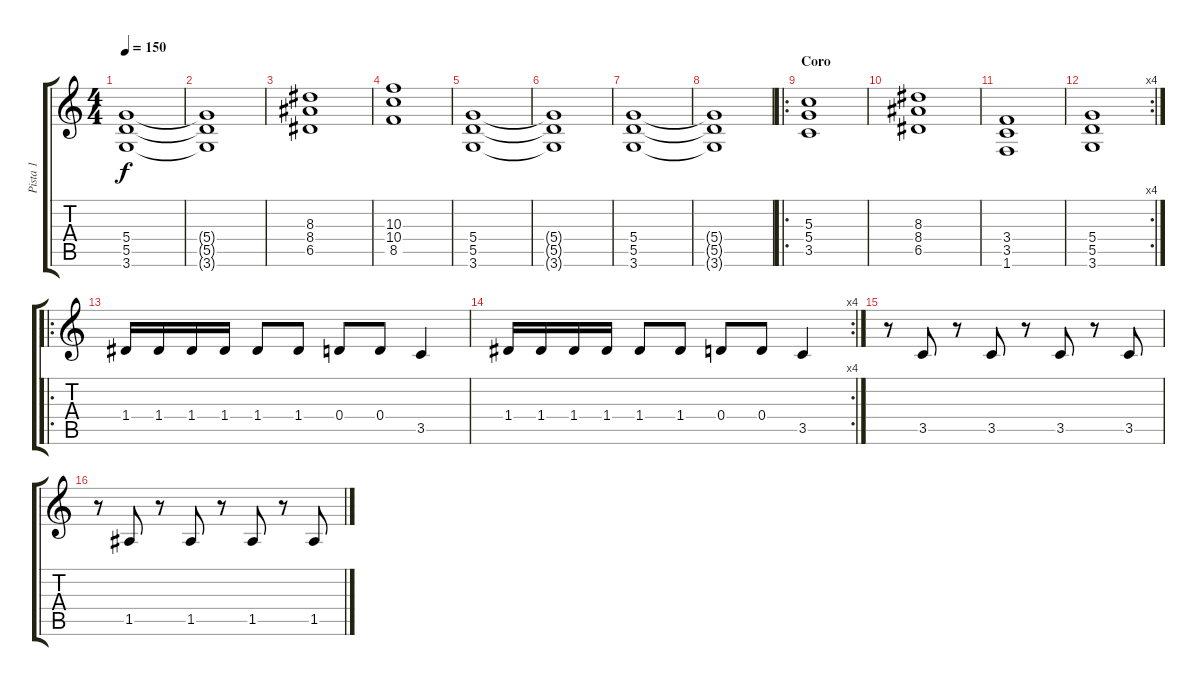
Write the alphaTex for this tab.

\track ("Pista 1" "Pista 1") {instrument overdrivenguitar}
\staff {score tabs}
\tuning (E4 B3 G3 D3 A2 E2) {hide}
\ts (4 4)
\tempo 150
\clef g2
\ks c
(5.4 5.5 3.6).1{dy f} |
(5.4{t} 5.5{t} 3.6{t}).1 |
(8.3 8.4 6.5).1 |
(10.3 10.4 8.5).1 |
(5.4 5.5 3.6).1 |
(5.4{t} 5.5{t} 3.6{t}).1 |
(5.4 5.5 3.6).1 |
(5.4{t} 5.5{t} 3.6{t}).1 |
\ro
\section ("" "Coro")
(5.3 5.4 3.5).1 |
(8.3 8.4 6.5).1 |
(3.4 3.5 1.6).1 |
\rc 4
(5.4 5.5 3.6).1 |
\ro
1.4.16 1.4.16 1.4.16 1.4.16 1.4.8 1.4.8 0.4.8 0.4.8 3.5.4 |
\rc 4
1.4.16 1.4.16 1.4.16 1.4.16 1.4.8 1.4.8 0.4.8 0.4.8 3.5.4 |
r.8 3.5.8 r.8 3.5.8 r.8 3.5.8 r.8 3.5.8 |
r.8 1.5.8 r.8 1.5.8 r.8 1.5.8 r.8 1.5.8
